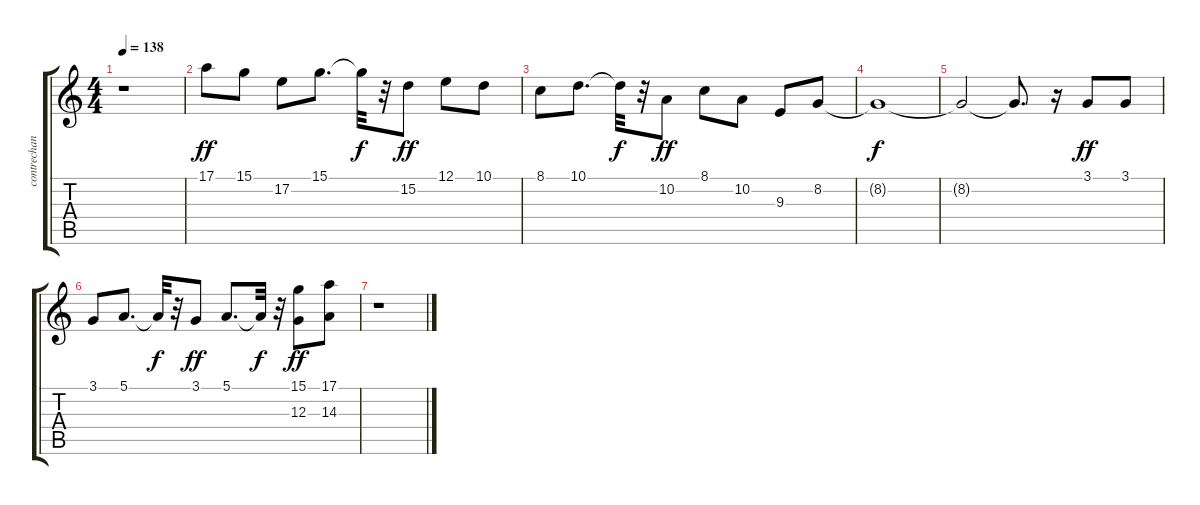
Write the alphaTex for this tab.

\track ("contrechant" "contrechan") {instrument synthvoice}
\staff {score tabs}
\tuning (E4 B3 G3 D3 A2 E2) {hide}
\ts (4 4)
\tempo 138
\clef g2
\ks c
r.1{dy f} |
17.1.8{dy ff} 15.1.8 17.2.8 15.1.8{d} 15.1{t}.32{dy f} r.32 15.2.8{dy ff} 12.1.8 10.1.8 |
8.1.8 10.1.8{d} 10.1{t}.32{dy f} r.32 10.2.8{dy ff} 8.1.8 10.2.8 9.3.8 8.2.8 |
8.2{t}.1{dy f} |
8.2{t}.2 8.2{t}.8{d} r.16 3.1.8{dy ff} 3.1.8 |
3.1.8 5.1.8{d} 5.1{t}.32{dy f} r.32 3.1.8{dy ff} 5.1.8{d} 5.1{t}.32{dy f} r.32 (15.1 12.3).8{dy ff} (17.1 14.3).8 |
r.1
